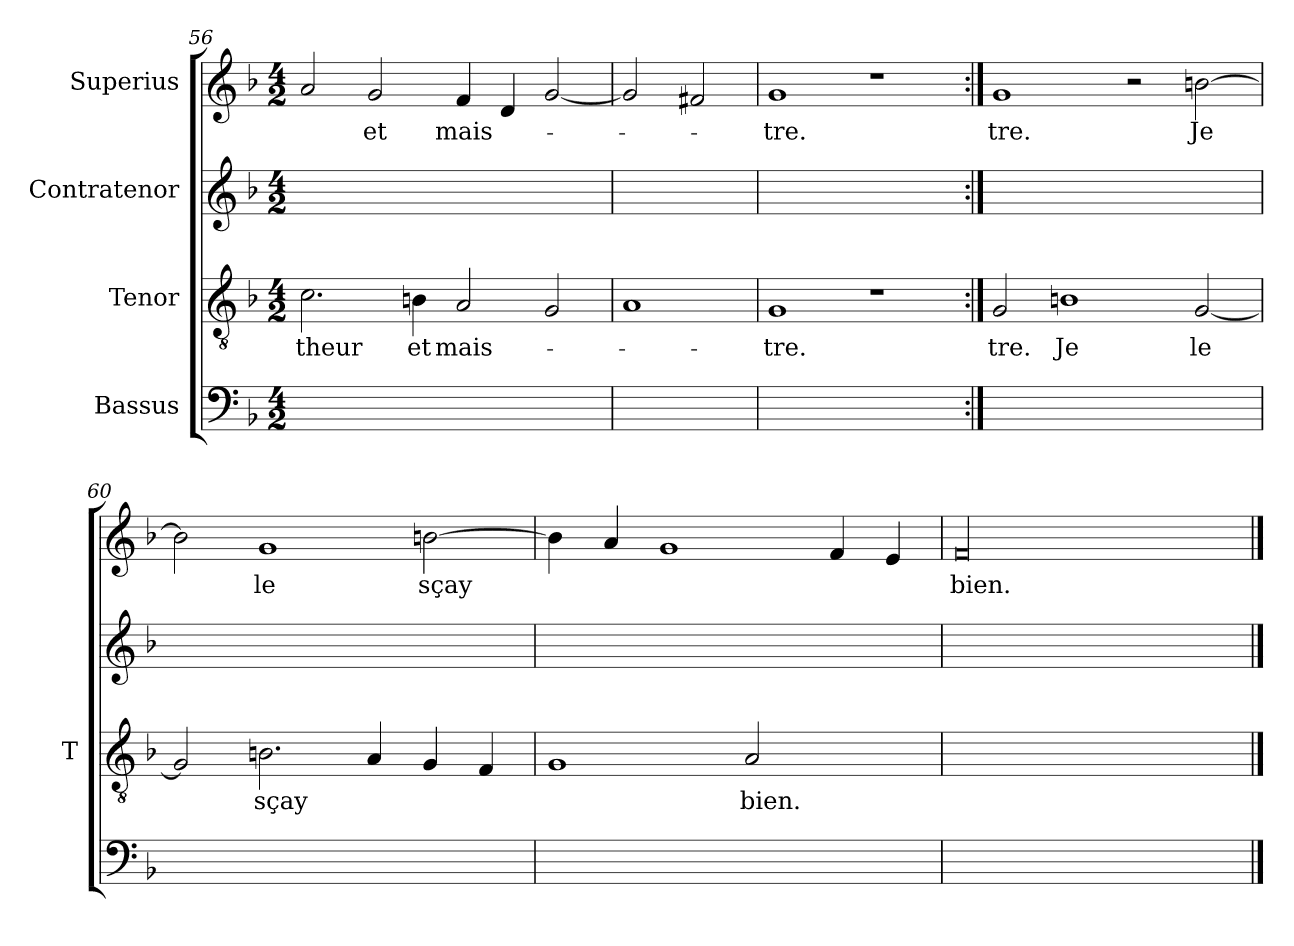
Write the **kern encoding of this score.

**kern	**kern	**text	**kern	**kern	**text
*part4	*part3	*part3	*part2	*part1	*part1
*staff4	*staff3	*staff3	*staff2	*staff1	*staff1
*I"Bassus	*I"Tenor	*	*I"Contratenor	*I"Superius	*
*	*I'T	*	*	*	*
*clefF4	*clefGv2	*	*clefG2	*clefG2	*
*k[b-]	*k[b-]	*	*k[b-]	*k[b-]	*
*M4/2	*M4/2	*	*M4/2	*M4/2	*
=56	=56	=56	=56	=56	=56
0ryy	2.c	-theur	0ryy	2a	.
.	.	.	.	2g	-et
.	4B	-et	.	.	.
.	2A	mais-	.	4f	mais-
.	.	.	.	4d	.
.	2G	.	.	[2g	.
=57	=57	=57	=57	=57	=57
1ryy	1A	.	1ryy	2g]	.
.	.	.	.	2f#X	.
=58	=58	=58	=58	=58	=58
0ryy	1G	-tre.	0ryy	1g	-tre.
.	1r	.	.	1r	.
=59:|!	=59:|!	=59:|!	=59:|!	=59:|!	=59:|!
0ryy	2G	-tre.	0ryy	1g	-tre.
.	1B	-Je	.	.	.
.	.	.	.	2r	.
.	[2G	-le	.	[2b	-Je
=60	=60	=60	=60	=60	=60
0ryy	2G]	.	0ryy	2b]	.
.	2.B	-sçay	.	1g	-le
.	4A	.	.	.	.
.	4G	.	.	[2b	-sçay
.	4F	.	.	.	.
=61	=61	=61	=61	=61	=61
0ryy	1G	.	0ryy	4b]	.
.	.	.	.	4a	.
.	.	.	.	1g	.
.	2A	-bien.	.	.	.
.	2ryy	.	.	4f	.
.	.	.	.	4e	.
=62	=62	=62	=62	=62	=62
00ryy	00ryy	.	00ryy	00f	-bien.
==	==	==	==	==	==
*-	*-	*-	*-	*-	*-
